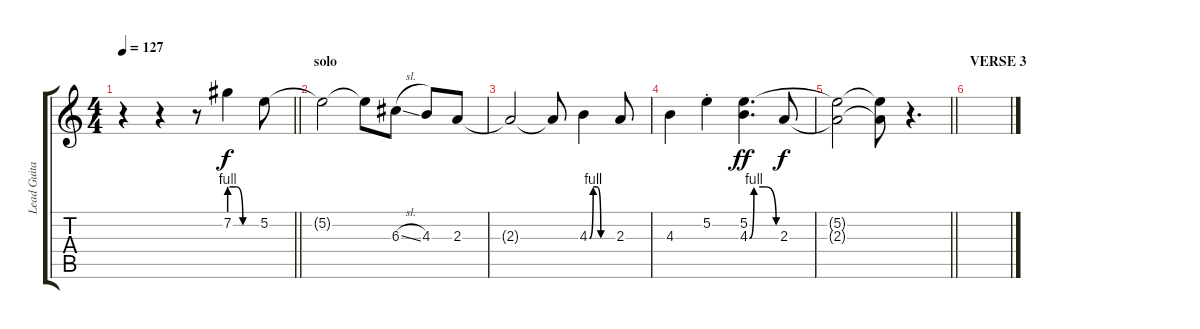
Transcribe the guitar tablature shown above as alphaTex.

\track ("Lead Guitar" "Lead Guita") {instrument distortionguitar}
\staff {score tabs}
\tuning (E4 B3 G3 D3 A2 E2) {hide}
\ts (4 4)
\tempo 127
\clef g2
\barLineRight lightlight
\ks c
r.4{dy f} r.4 r.8 7.2{be (custom 0 4 15 4 30 0 60 0)}.4 5.2.8 |
\section ("" "solo")
5.2{t}.2 5.2{t}.8 6.3{sl}.8 4.3.8 2.3.8 |
2.3{t}.2 2.3{t}.8 4.3{be (custom 0 0 10 4 20 4 30 0 60 0)}.4 2.3.8 |
4.3.4 5.2{st}.4 (5.2 4.3{be (custom 0 0 10 4 30 4 35 4 60 0)}).4{d dy ff} 2.3.8{dy f} |
\barLineRight lightlight
(5.2{t} 2.3{t}).2 (5.2{t} 2.3{t}).8 r.4{d} |
\section ("" "VERSE 3")
